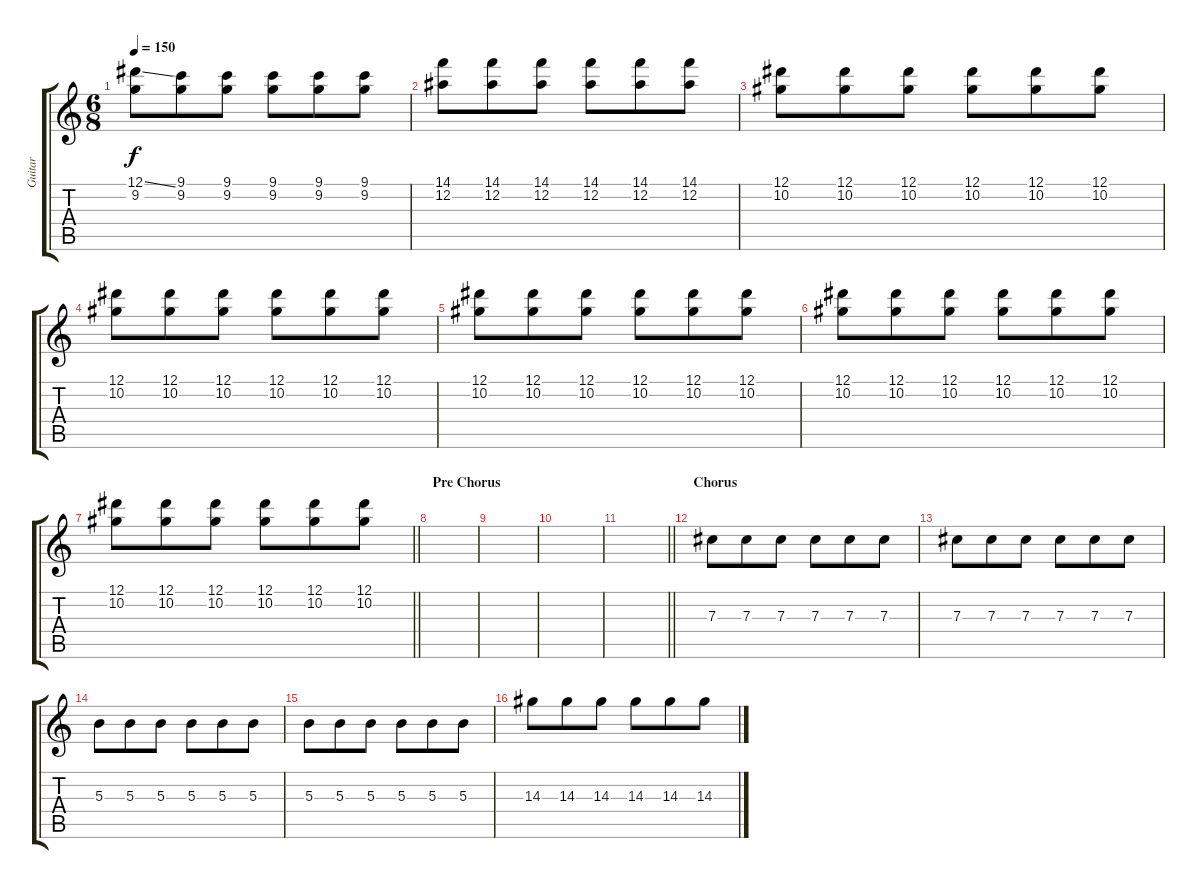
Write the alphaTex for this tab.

\track ("Guitar" "Guitar") {instrument distortionguitar}
\staff {score tabs}
\tuning (Eb4 Bb3 Gb3 Db3 Ab2 Eb2) {hide}
\ts (6 8)
\tempo 150
\clef g2
\ks c
(12.1{ss} 9.2).8{dy f} (9.1 9.2).8 (9.1 9.2).8 (9.1 9.2).8 (9.1 9.2).8 (9.1 9.2).8 |
(14.1 12.2).8 (14.1 12.2).8 (14.1 12.2).8 (14.1 12.2).8 (14.1 12.2).8 (14.1 12.2).8 |
(12.1 10.2).8 (12.1 10.2).8 (12.1 10.2).8 (12.1 10.2).8 (12.1 10.2).8 (12.1 10.2).8 |
(12.1 10.2).8 (12.1 10.2).8 (12.1 10.2).8 (12.1 10.2).8 (12.1 10.2).8 (12.1 10.2).8 |
(12.1 10.2).8 (12.1 10.2).8 (12.1 10.2).8 (12.1 10.2).8 (12.1 10.2).8 (12.1 10.2).8 |
(12.1 10.2).8 (12.1 10.2).8 (12.1 10.2).8 (12.1 10.2).8 (12.1 10.2).8 (12.1 10.2).8 |
\barLineRight lightlight
(12.1 10.2).8 (12.1 10.2).8 (12.1 10.2).8 (12.1 10.2).8 (12.1 10.2).8 (12.1 10.2).8 |
\section ("" "Pre Chorus")
|
|
|
\barLineRight lightlight
|
\section ("" "Chorus")
7.3.8 7.3.8 7.3.8 7.3.8 7.3.8 7.3.8 |
7.3.8 7.3.8 7.3.8 7.3.8 7.3.8 7.3.8 |
5.3.8 5.3.8 5.3.8 5.3.8 5.3.8 5.3.8 |
5.3.8 5.3.8 5.3.8 5.3.8 5.3.8 5.3.8 |
14.3.8 14.3.8 14.3.8 14.3.8 14.3.8 14.3.8
